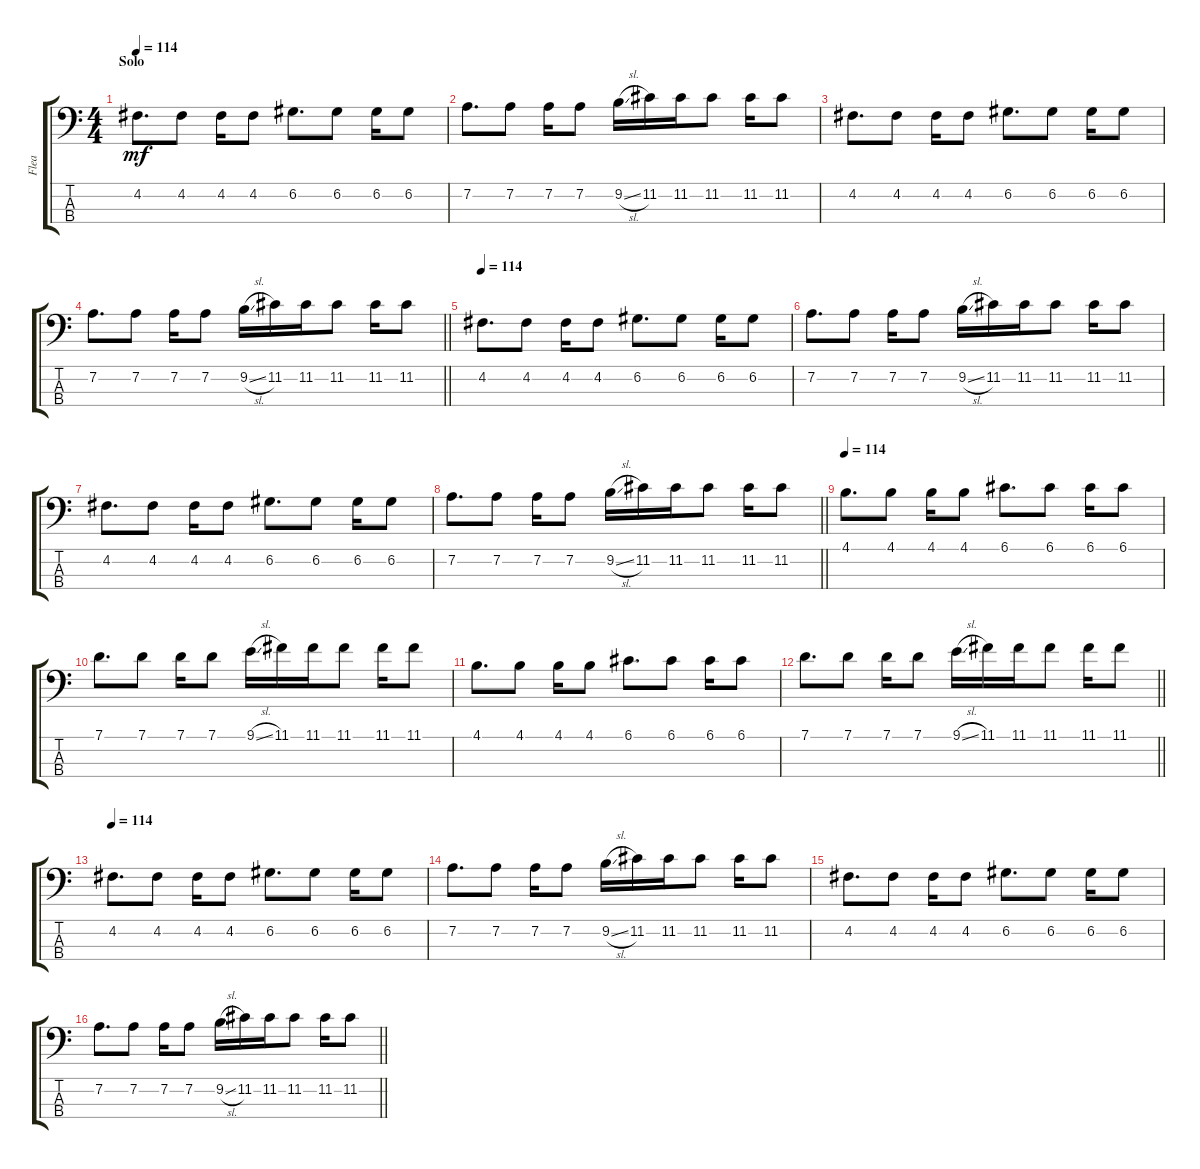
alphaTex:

\track ("Flea" "Flea") {instrument electricbassfinger}
\staff {score tabs}
\tuning (G2 D2 A1 E1) {hide}
\ts (4 4)
\section ("" "Solo")
\tempo 114
\clef f4
\ks c
4.2.8{d dy mf} 4.2.8 4.2.16 4.2.8 6.2.8{d} 6.2.8 6.2.16 6.2.8 |
7.2.8{d} 7.2.8 7.2.16 7.2.8 9.2{sl}.16 11.2.16 11.2.16 11.2.8 11.2.16 11.2.8 |
4.2.8{d} 4.2.8 4.2.16 4.2.8 6.2.8{d} 6.2.8 6.2.16 6.2.8 |
\barLineRight lightlight
7.2.8{d} 7.2.8 7.2.16 7.2.8 9.2{sl}.16 11.2.16 11.2.16 11.2.8 11.2.16 11.2.8 |
\tempo 114
4.2.8{d} 4.2.8 4.2.16 4.2.8 6.2.8{d} 6.2.8 6.2.16 6.2.8 |
7.2.8{d} 7.2.8 7.2.16 7.2.8 9.2{sl}.16 11.2.16 11.2.16 11.2.8 11.2.16 11.2.8 |
4.2.8{d} 4.2.8 4.2.16 4.2.8 6.2.8{d} 6.2.8 6.2.16 6.2.8 |
\barLineRight lightlight
7.2.8{d} 7.2.8 7.2.16 7.2.8 9.2{sl}.16 11.2.16 11.2.16 11.2.8 11.2.16 11.2.8 |
\tempo 114
4.1.8{d} 4.1.8 4.1.16 4.1.8 6.1.8{d} 6.1.8 6.1.16 6.1.8 |
7.1.8{d} 7.1.8 7.1.16 7.1.8 9.1{sl}.16 11.1.16 11.1.16 11.1.8 11.1.16 11.1.8 |
4.1.8{d} 4.1.8 4.1.16 4.1.8 6.1.8{d} 6.1.8 6.1.16 6.1.8 |
\barLineRight lightlight
7.1.8{d} 7.1.8 7.1.16 7.1.8 9.1{sl}.16 11.1.16 11.1.16 11.1.8 11.1.16 11.1.8 |
\tempo 114
4.2.8{d} 4.2.8 4.2.16 4.2.8 6.2.8{d} 6.2.8 6.2.16 6.2.8 |
7.2.8{d} 7.2.8 7.2.16 7.2.8 9.2{sl}.16 11.2.16 11.2.16 11.2.8 11.2.16 11.2.8 |
4.2.8{d} 4.2.8 4.2.16 4.2.8 6.2.8{d} 6.2.8 6.2.16 6.2.8 |
\barLineRight lightlight
7.2.8{d} 7.2.8 7.2.16 7.2.8 9.2{sl}.16 11.2.16 11.2.16 11.2.8 11.2.16 11.2.8
